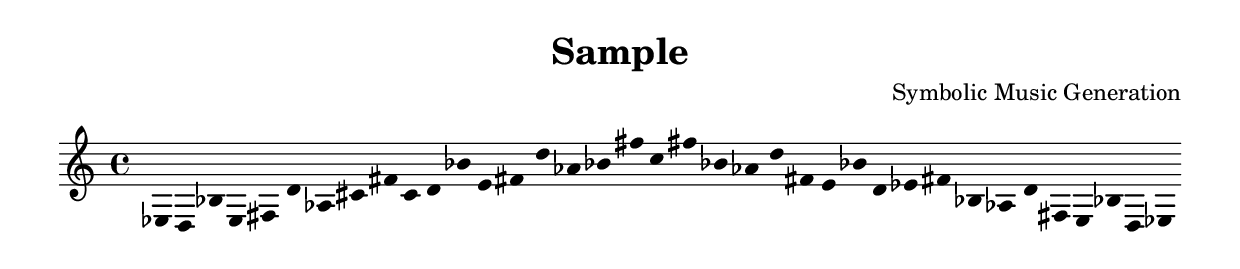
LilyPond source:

% z vector: tensor([[-0.6748, -0.1736, -1.2314,  2.2294,  0.4988, -1.2900,  0.6814,  1.2909,-1.3895,  0.4592, -1.2876, -0.7285]])
    \version "2.22.2"
    \header {
    title = "Sample"
    composer = "Symbolic Music Generation"
    }

    \score {
    <<
        \cadenzaOn
        \override Beam.breakable = ##t
        \accidentalStyle Score.forget
        \override Score.TextScript.padding = #2
        \override Stem.transparent = ##t
    {
    \clef treble
        ees16 [ d bes e fis d' aes cis' fis' c' d' bes' e' fis' d'' aes' bes' fis'' c'' fis'' bes' aes' d'' fis' e' bes' d' ees' fis' bes aes d' fis e bes d ]
    ees
    }
    >>
    \layout {
        indent = 0\mm
        line-width = 190\mm
        \override Stem.transparent = ##t
    }    
    }
    
    